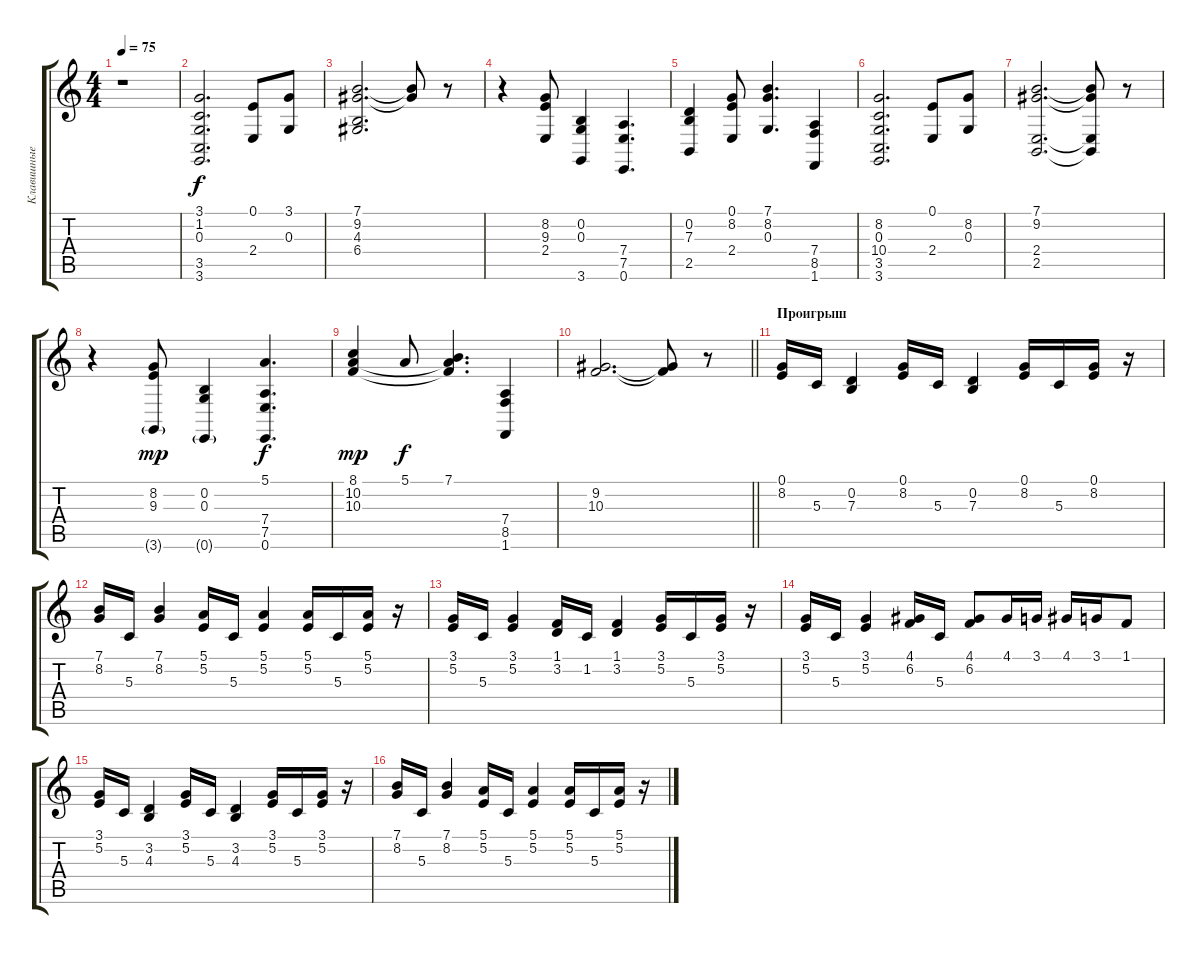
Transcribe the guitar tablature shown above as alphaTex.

\track ("Клавишные" "Клавишные") {instrument synthstrings2}
\staff {score tabs}
\tuning (E4 B3 G3 D3 A2 E2) {hide}
\ts (4 4)
\tempo 75
\clef g2
\ks c
r.1{dy mp} |
(3.1 1.2 0.3 3.5 3.6).2{d dy f} (0.1 2.4).8 (3.1 0.3).8 |
(7.1 9.2 4.3 6.4).2{d} (7.1{t} 9.2{t}).8 r.8 |
r.4 (8.2 9.3 2.4).8 (0.2 0.3 3.6).4 (7.4 7.5 0.6).4{d} |
(0.2 7.3 2.5).4 (0.1 8.2 2.4).8 (7.1 8.2 0.3).4{d} (7.4 8.5 1.6).4 |
(8.2 0.3 10.4 3.5 3.6).2{d} (0.1 2.4).8 (8.2 0.3).8 |
(7.1 9.2 2.4 2.5).2{d} (7.1{t} 9.2{t} 2.4{t} 2.5{t}).8 r.8 |
r.4 (8.2 9.3 3.6{g}).8{dy mp} (0.2 0.3 0.6{g}).4 (5.1 7.4 7.5 0.6).4{d dy f} |
(8.1 10.2 10.3).4{dy mp} 5.1.8{dy f} (7.1 10.2{t} 10.3{t}).4{d} (7.4 8.5 1.6).4 |
\barLineRight lightlight
(9.2 10.3).2{d} (9.2{t} 10.3{t}).8 r.8 |
\section ("" "Проигрыш")
(0.1 8.2).16 5.3.16 (0.2 7.3).4 (0.1 8.2).16 5.3.16 (0.2 7.3).4 (0.1 8.2).16 5.3.16 (0.1 8.2).16 r.16 |
(7.1 8.2).16 5.3.16 (7.1 8.2).4 (5.1 5.2).16 5.3.16 (5.1 5.2).4 (5.1 5.2).16 5.3.16 (5.1 5.2).16 r.16 |
(3.1 5.2).16 5.3.16 (3.1 5.2).4 (1.1 3.2).16 1.2.16 (1.1 3.2).4 (3.1 5.2).16 5.3.16 (3.1 5.2).16 r.16 |
(3.1 5.2).16 5.3.16 (3.1 5.2).4 (4.1 6.2).16 5.3.16 (4.1 6.2).8 4.1.16 3.1.16 4.1.16 3.1.16 1.1.8 |
(3.1 5.2).16 5.3.16 (3.2 4.3).4 (3.1 5.2).16 5.3.16 (3.2 4.3).4 (3.1 5.2).16 5.3.16 (3.1 5.2).16 r.16 |
(7.1 8.2).16 5.3.16 (7.1 8.2).4 (5.1 5.2).16 5.3.16 (5.1 5.2).4 (5.1 5.2).16 5.3.16 (5.1 5.2).16 r.16
